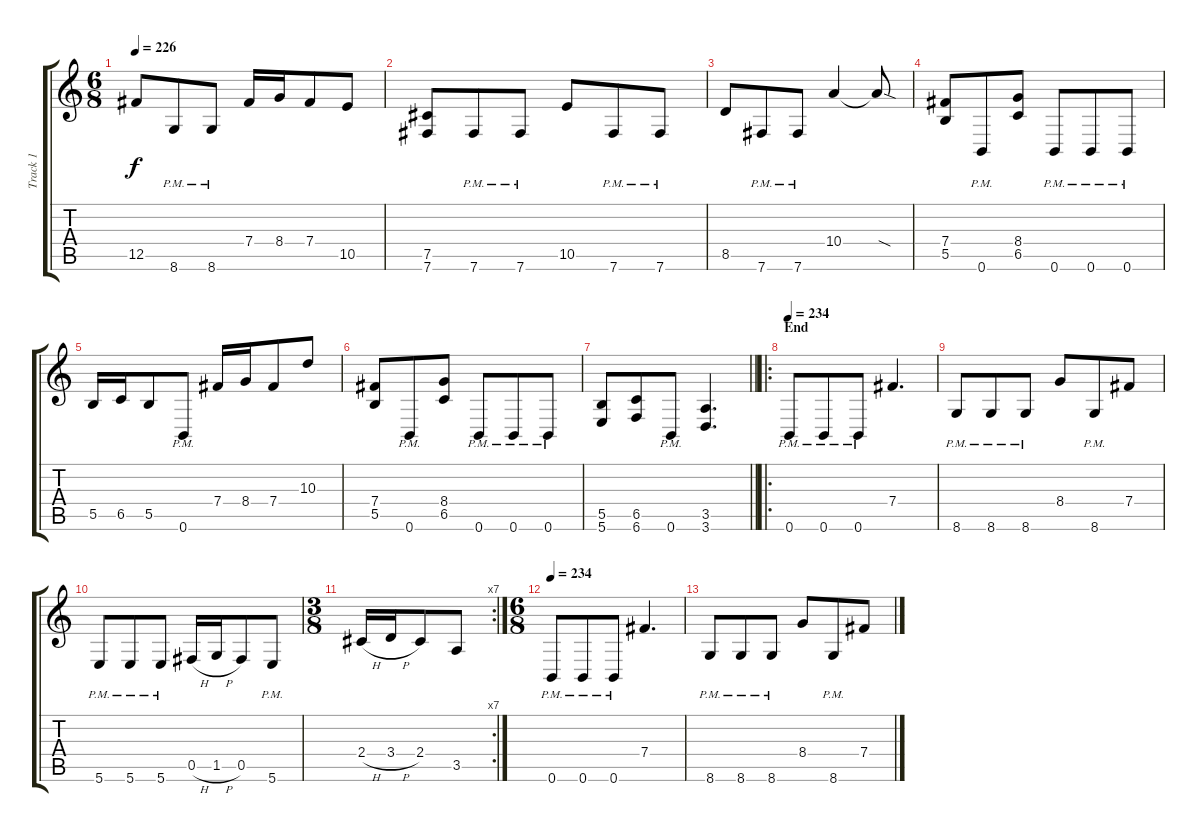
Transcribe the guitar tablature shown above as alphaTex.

\track ("Track 1" "Track 1") {instrument distortionguitar}
\staff {score tabs}
\tuning (Db4 Ab3 E3 B2 Gb2 B1) {hide}
\ts (6 8)
\tempo 226
\clef g2
\ks c
12.5.8{dy f} 8.6{pm}.8 8.6{pm}.8 7.4.16 8.4.16 7.4.8 10.5.8 |
(7.5 7.6).8 7.6{pm}.8 7.6{pm}.8 10.5.8 7.6{pm}.8 7.6{pm}.8 |
8.5.8 7.6{pm}.8 7.6{pm}.8 10.4.4 10.4{sod t}.8 |
(7.4 5.5).8 0.6{pm}.8 (8.4 6.5).8 0.6{pm}.8 0.6{pm}.8 0.6{pm}.8 |
5.5.16 6.5.16 5.5.8 0.6{pm}.8 7.4.16 8.4.16 7.4.8 10.3.8 |
(7.4 5.5).8 0.6{pm}.8 (8.4 6.5).8 0.6{pm}.8 0.6{pm}.8 0.6{pm}.8 |
\barLineRight lightlight
(5.5 5.6).8 (6.5 6.6).8 0.6{pm}.8 (3.5 3.6).4{d} |
\ro
\section ("" "End")
\tempo 234
0.6{pm}.8 0.6{pm}.8 0.6{pm}.8 7.4.4{d} |
8.6{pm}.8 8.6{pm}.8 8.6{pm}.8 8.4.8 8.6{pm}.8 7.4.8 |
5.6{pm}.8 5.6{pm}.8 5.6{pm}.8 0.5{h}.16 1.5{h}.16 0.5.8 5.6{pm}.8 |
\rc 7
\ts (3 8)
2.4{h}.16 3.4{h}.16 2.4.8 3.5.8 |
\ts (6 8)
\tempo 234
0.6{pm}.8 0.6{pm}.8 0.6{pm}.8 7.4.4{d} |
8.6{pm}.8 8.6{pm}.8 8.6{pm}.8 8.4.8 8.6{pm}.8 7.4.8
